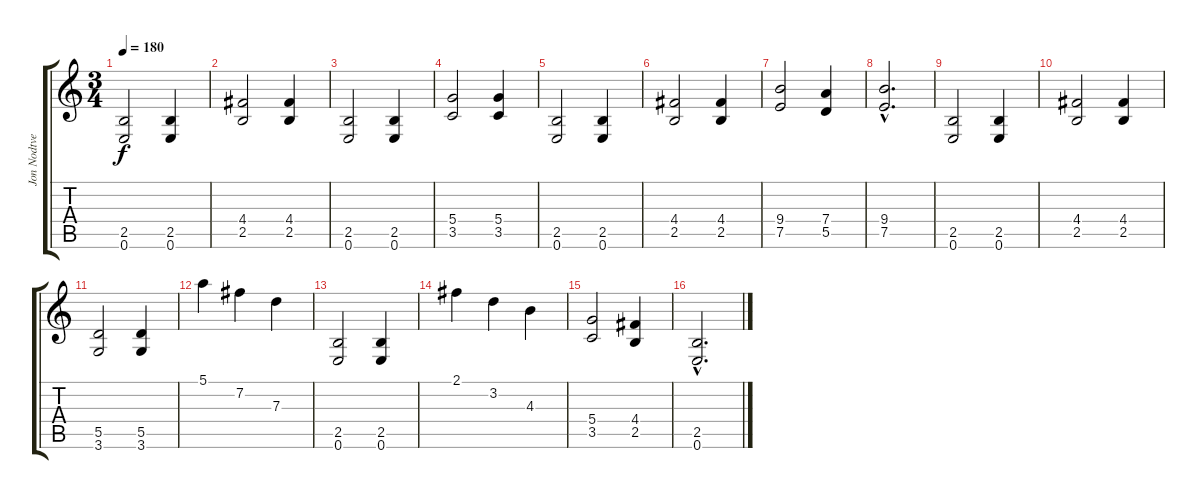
\track ("Jon Nodtveidt (LEAD)" "Jon Nodtve") {instrument distortionguitar}
\staff {score tabs}
\tuning (E4 B3 G3 D3 A2 E2) {hide}
\ts (3 4)
\tempo 180
\clef g2
\ks c
(2.5 0.6).2{dy f} (2.5 0.6).4 |
(4.4 2.5).2 (4.4 2.5).4 |
(2.5 0.6).2 (2.5 0.6).4 |
(5.4 3.5).2 (5.4 3.5).4 |
(2.5 0.6).2 (2.5 0.6).4 |
(4.4 2.5).2 (4.4 2.5).4 |
(9.4 7.5).2 (7.4 5.5).4 |
(9.4{hac} 7.5{hac}).2{d} |
(2.5 0.6).2 (2.5 0.6).4 |
(4.4 2.5).2 (4.4 2.5).4 |
(5.5 3.6).2 (5.5 3.6).4 |
5.1.4 7.2.4 7.3.4 |
(2.5 0.6).2 (2.5 0.6).4 |
2.1.4 3.2.4 4.3.4 |
(5.4 3.5).2 (4.4 2.5).4 |
(2.5{hac} 0.6{hac}).2{d}
